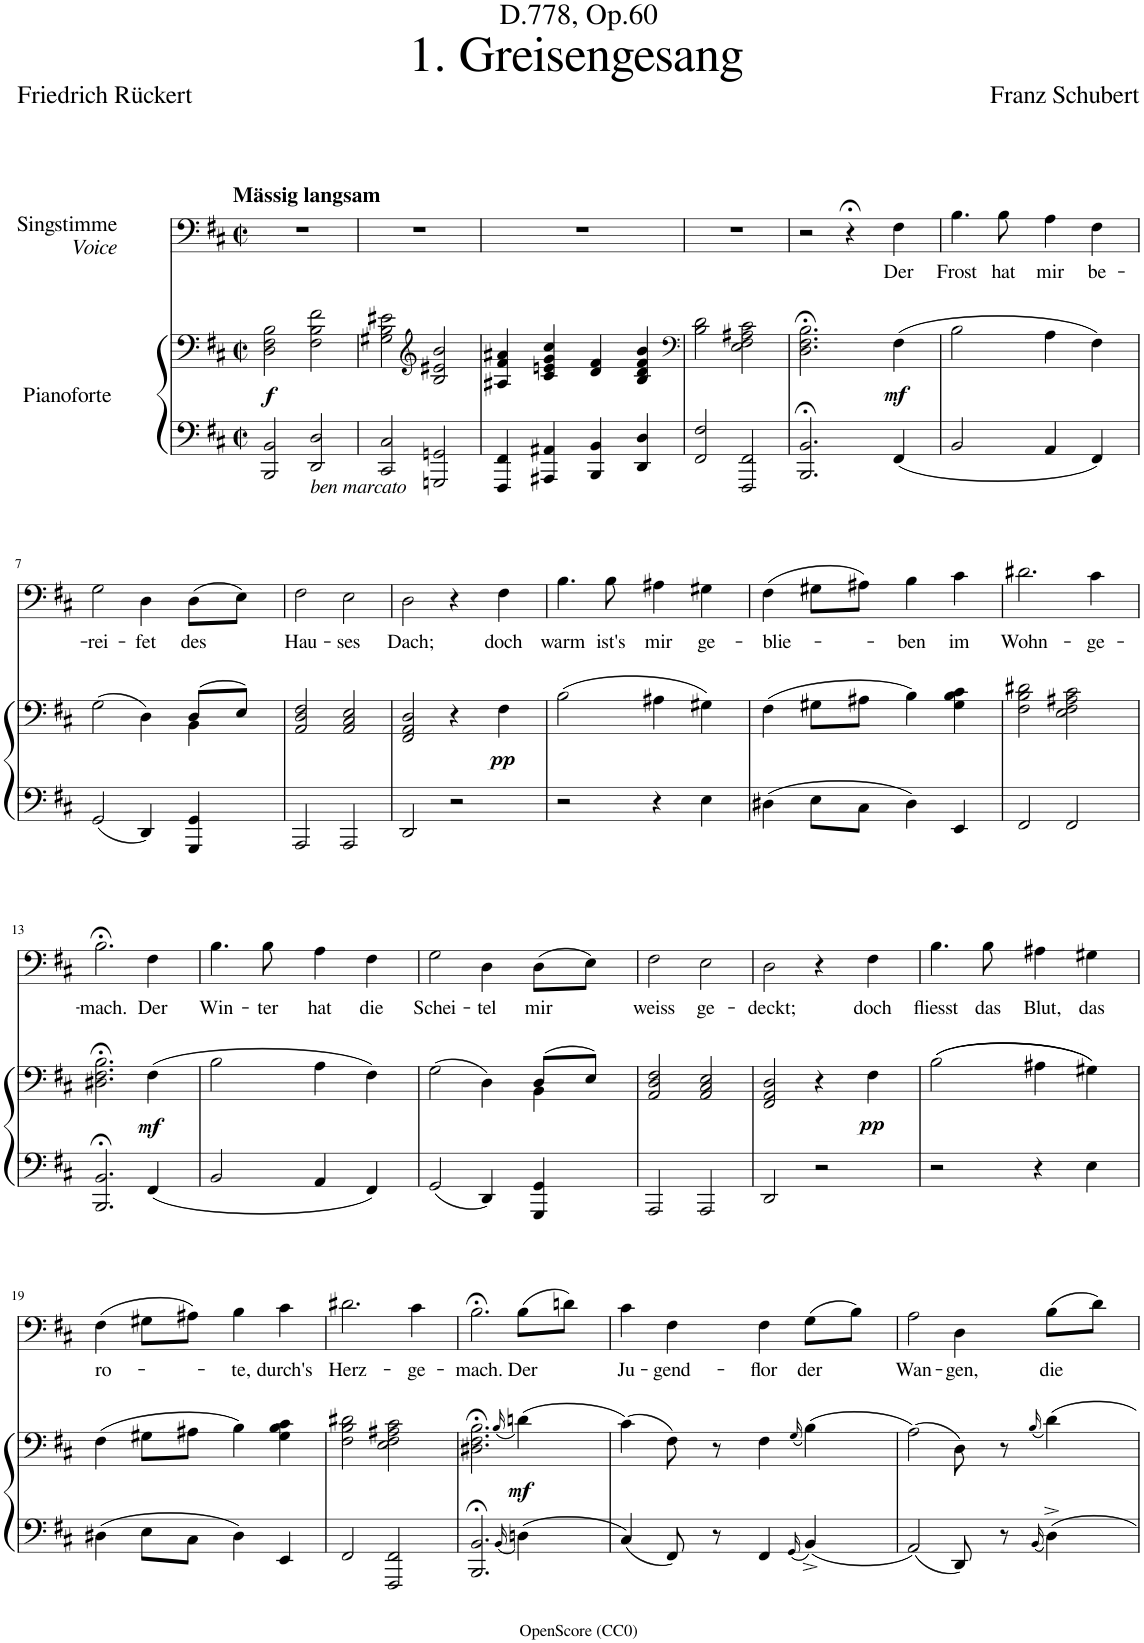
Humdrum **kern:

**kern	**kern	**dynam	**kern	**text
*part2	*part2	*part2	*part1	*part1
*staff3	*staff2	*staff2/3	*staff1	*staff1
*I"Pianoforte	*	*	*I"Singstimme Voice	*
*I'Pno	*	*	*	*
*clefF4	*clefF4	*	*clefF4	*
*k[f#c#]	*k[f#c#]	*	*k[f#c#]	*
*M2/2	*M2/2	*	*M2/2	*
*met(c|)	*met(c|)	*	*met(c|)	*
=1	=1	=1	=1	=1
!	!	!	!LO:TX:a:B:t=Mässig langsam	!
!	!	!LO:DY:a=2	!	!
2BBB/ 2BB/	2D\ 2F#\ 2B\	f	1r	.
!LO:TX:b:i:t=ben marcato	!	!	!	!
2DD/ 2D/	2F#\ 2B\ 2f#\	.	.	.
=2	=2	=2	=2	=2
2CC#/ 2C#/	2G#X\ 2B\ 2e#X\	.	1r	.
*	*clefG2	*	*	*
2GGGn/ 2GGn/	2B/ 2e#X/ 2b/	.	.	.
=3	=3	=3	=3	=3
4FFF#/ 4FF#/	4A#X/ 4f#/ 4a#X/	.	1r	.
4AAA#X/ 4AA#X/	4c#/ 4en/ 4g/ 4cc#/	.	.	.
4BBB/ 4BB/	4d/ 4f#/	.	.	.
4DD/ 4D/	4B/ 4d/ 4f#/ 4b/	.	.	.
=4	=4	=4	=4	=4
*	*clefF4	*	*	*
2FF#/ 2F#/	2B\ 2d\	.	1r	.
2FFF#/ 2FF#/	2E\ 2F#\ 2A#X\ 2c#\	.	.	.
=5	=5	=5	=5	=5
2.BBB/;< 2.BB/;<	2.D\;< 2.F#\;< 2.B\;<	.	2r	.
.	.	.	4r;<	.
!	!	!LO:DY:a=2	!	!LO:LY:b
4FF#/	(4F#\	mf	4F#\	Der
=6	=6	=6	=6	=6
!	!	!	!	!LO:LY:b
2BB/	2B\	.	4.B\	Frost
!	!	!	!	!LO:LY:b
.	.	.	8B\	hat
!	!	!	!	!LO:LY:b
4AA/	4A\	.	4A\	mir
!	!	!	!	!LO:LY:b
4FF#/	4F#\)	.	4F#\	be-
!!LO:LB:g=z
=7	=7	=7	=7	=7
*	*^	*	*	*
!	!	!	!	!	!LO:LY:b
2GG/	(2G\	2.ryy	.	2G\	-rei-
!	!	!	!	!	!LO:LY:b
4DD/	4D\)	.	.	4D\	-fet
!	!	!	!	!	!LO:LY:b
4GGG/ 4GG/	(8D/L	4BB\	.	(8D\L	des
.	8E/J)	.	.	8E\J)	.
*	*v	*v	*	*	*
=8	=8	=8	=8	=8
!	!	!	!	!LO:LY:b
2AAA/	2AA/ 2D/ 2F#/	.	2F#\	Hau-
!	!	!	!	!LO:LY:b
2AAA/	2AA/ 2C#/ 2E/	.	2E\	-ses
=9	=9	=9	=9	=9
!	!	!	!	!LO:LY:b
2DD/	2FF#/ 2AA/ 2D/	.	2D\	Dach;
2r	4r	.	4r	.
!	!	!LO:DY:b	!	!LO:LY:b
.	4F#\	pp	4F#\	doch
=10	=10	=10	=10	=10
!	!	!	!	!LO:LY:b
2r	(2B\	.	4.B\	warm
!	!	!	!	!LO:LY:b
.	.	.	8B\	ist's
!	!	!	!	!LO:LY:b
4r	4A#X\	.	4A#X\	mir
!	!	!	!	!LO:LY:b
4E\	4G#X\)	.	4G#X\	ge-
=11	=11	=11	=11	=11
!	!	!	!	!LO:LY:b
4D#X\	(4F#\	.	(4F#\	-blie-
8E\L	8G#X\L	.	8G#X\L	.
8C#\J	8A#X\J	.	8A#X\J)	.
!	!	!	!	!LO:LY:b
4D#\	4B\)	.	4B\	-ben
!	!	!	!	!LO:LY:b
4EE/	4G#\ 4B\ 4c#\	.	4c#\	im
=12	=12	=12	=12	=12
!	!	!	!	!LO:LY:b
2FF#/	2F#\ 2B\ 2d#X\	.	2.d#X\	Wohn-
2FF#/	2E\ 2F#\ 2A#X\ 2c#\	.	.	.
!	!	!	!	!LO:LY:b
.	.	.	4c#\	-ge-
!!LO:LB:g=z
=13	=13	=13	=13	=13
!	!	!	!	!LO:LY:b
2.BBB/;< 2.BB/;<	2.D#X\;< 2.F#\;< 2.B\;<	.	2.B;<,\	-mach.
!	!	!LO:DY:a=2	!	!LO:LY:b
4FF#/	(4F#\	mf	4F#\	Der
=14	=14	=14	=14	=14
!	!	!	!	!LO:LY:b
2BB/	2B\	.	4.B\	Win-
!	!	!	!	!LO:LY:b
.	.	.	8B\	-ter
!	!	!	!	!LO:LY:b
4AA/	4A\	.	4A\	hat
!	!	!	!	!LO:LY:b
4FF#/	4F#\)	.	4F#\	die
=15	=15	=15	=15	=15
*	*^	*	*	*
!	!	!	!	!	!LO:LY:b
2GG/	(2G\	2.ryy	.	2G\	Schei-
!	!	!	!	!	!LO:LY:b
4DD/	4D\)	.	.	4D\	-tel
!	!	!	!	!	!LO:LY:b
4GGG/ 4GG/	(8D/L	4BB\	.	(8D\L	mir
.	8E/J)	.	.	8E\J)	.
*	*v	*v	*	*	*
=16	=16	=16	=16	=16
!	!	!	!	!LO:LY:b
2AAA/	2AA/ 2D/ 2F#/	.	2F#\	weiss
!	!	!	!	!LO:LY:b
2AAA/	2AA/ 2C#/ 2E/	.	2E\	ge-
=17	=17	=17	=17	=17
!	!	!	!	!LO:LY:b
2DD/	2FF#/ 2AA/ 2D/	.	2D\	-deckt;
2r	4r	.	4r	.
!	!	!LO:DY:b	!	!LO:LY:b
.	4F#\	pp	4F#\	doch
=18	=18	=18	=18	=18
!	!	!	!	!LO:LY:b
2r	((2B\	.	4.B\	fliesst
!	!	!	!	!LO:LY:b
.	.	.	8B\	das
!	!	!	!	!LO:LY:b
4r	4A#X\	.	4A#X\	Blut,
!	!	!	!	!LO:LY:b
4E\	4G#X\))	.	4G#X\	das
!!LO:LB:g=z
=19	=19	=19	=19	=19
!	!	!	!	!LO:LY:b
4D#X\	(4F#\	.	(4F#\	ro-
8E\L	8G#X\L	.	8G#X\L	.
8C#\J	8A#X\J	.	8A#X\J)	.
!	!	!	!	!LO:LY:b
4D#\	4B\)	.	4B\	-te,
!	!	!	!	!LO:LY:b
4EE/	4G#\ 4B\ 4c#\	.	4c#\	durch's
=20	=20	=20	=20	=20
!	!	!	!	!LO:LY:b
2FF#/	2F#\ 2B\ 2d#X\	.	2.d#X\	Herz-
2FFF#/ 2FF#/	2E\ 2F#\ 2A#X\ 2c#\	.	.	.
!	!	!	!	!LO:LY:b
.	.	.	4c#\	-ge-
=21	=21	=21	=21	=21
!	!	!	!	!LO:LY:b
2.BBB/;< 2.BB/;<	2.D#X\;< 2.F#\;< 2.B\;<	.	2.B;<,\	-mach.
16qBB/	(16qB/	.	.	.
!	!	!LO:DY:a=2	!	!LO:LY:b
4Dn\	(4dn\)	mf	(8B\L	Der
.	.	.	8dn\J)	.
=22	=22	=22	=22	=22
!	!	!	!	!LO:LY:b
4C#/	(4c#\)	.	4c#\	Ju-
!	!	!	!	!LO:LY:b
8FF#/	8F#\)	.	4F#\	-gend-
8r	8r	.	.	.
!	!	!	!	!LO:LY:b
4FF#/	4F#\	.	4F#\	-flor
16qGG/	(16qG/	.	.	.
!	!	!	!	!LO:LY:b
4BB^/	(4B\)	.	(8G\L	der
.	.	.	8B\J)	.
=23	=23	=23	=23	=23
!	!	!	!	!LO:LY:b
2AA/	(2A\)	.	2A\	Wan-
!	!	!	!	!LO:LY:b
8DD/	8D\)	.	4D\	-gen,
8r	8r	.	.	.
16qBB/	(16qB/	.	.	.
!	!	!	!	!LO:LY:b
4D^\	4d\)	.	(8B\L	die
.	.	.	8d\J)	.
=	=	=	=	=
*-	*-	*-	*-	*-
